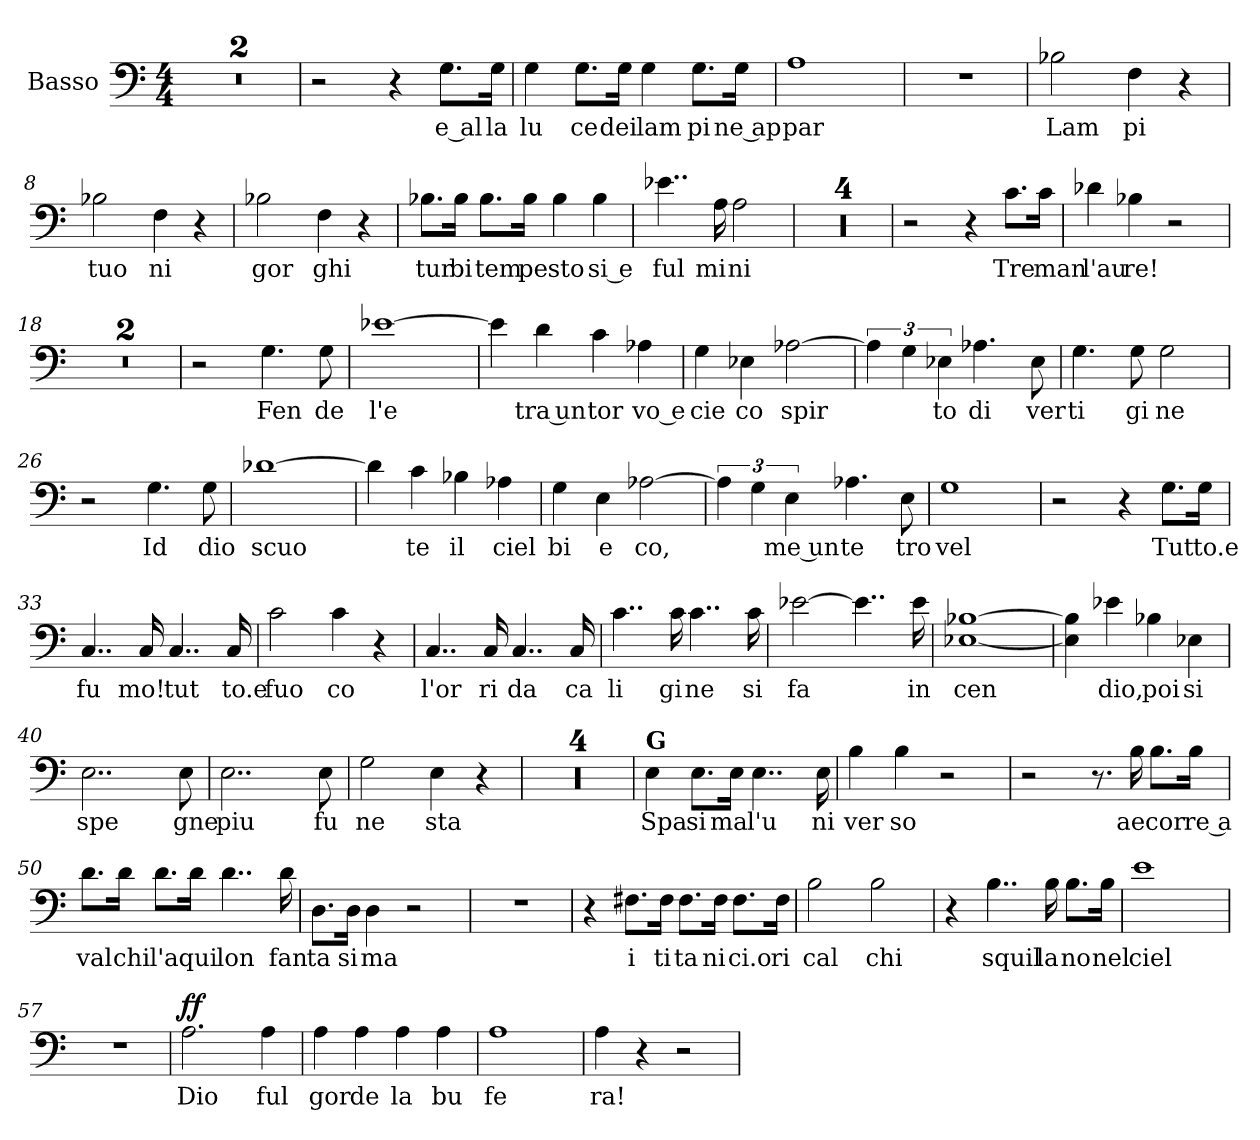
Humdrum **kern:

**kern	**text	**dynam
*part1	*part1	*part1
*staff1	*staff1	*staff1
*I"Basso	*	*
*I'Basso	*	*
*clefF4	*	*
*k[]	*	*
*M4/4	*	*
=1	=1	=1
1r	.	.
=2	=2	=2
1r	.	.
!!LO:LB:g=z
=3	=3	=3
2r	.	.
4r	.	.
!	!LO:LY:b	!
8.G\L	e al	.
!	!LO:LY:b	!
16G\Jk	la	.
=4	=4	=4
!	!LO:LY:b	!
4G\	lu	.
!	!LO:LY:b	!
8.G\L	ce	.
!	!LO:LY:b	!
16G\Jk	dei	.
!	!LO:LY:b	!
4G\	lam	.
!	!LO:LY:b	!
8.G\L	pi	.
!	!LO:LY:b	!
16G\Jk	ne ap	.
=5	=5	=5
!	!LO:LY:b	!
1A	par	.
!!LO:LB:g=z
=6	=6	=6
1r	.	.
=7	=7	=7
!	!LO:LY:b	!
2B-X\	Lam	.
!	!LO:LY:b	!
4F\	pi	.
4r	.	.
=8	=8	=8
!	!LO:LY:b	!
2B-X\	tuo	.
!	!LO:LY:b	!
4F\	ni	.
4r	.	.
=9	=9	=9
!	!LO:LY:b	!
2B-X\	gor	.
!	!LO:LY:b	!
4F\	ghi	.
4r	.	.
=10	=10	=10
!	!LO:LY:b	!
8.B-X\L	tur	.
!	!LO:LY:b	!
16B-\Jk	bi	.
!	!LO:LY:b	!
8.B-\L	tem	.
!	!LO:LY:b	!
16B-\Jk	pe	.
!	!LO:LY:b	!
4B-\	sto	.
!	!LO:LY:b	!
4B-\	si e	.
=11	=11	=11
!	!LO:LY:b	!
4..e-X\	ful	.
!	!LO:LY:b	!
16A\	mi	.
!	!LO:LY:b	!
2A\	ni	.
=12	=12	=12
1r	.	.
!!LO:PB:g=z
=13	=13	=13
1r	.	.
=14	=14	=14
1r	.	.
=15	=15	=15
1r	.	.
=16	=16	=16
2r	.	.
4r	.	.
!	!LO:LY:b	!
8.c\L	Tre	.
!	!LO:LY:b	!
16c\Jk	man	.
!!LO:LB:g=z
=17	=17	=17
!	!LO:LY:b	!
4d-X\	l'au	.
!	!LO:LY:b	!
4B-X\	re!	.
2r	.	.
=18	=18	=18
1r	.	.
=19	=19	=19
1r	.	.
=20	=20	=20
2r	.	.
!	!LO:LY:b	!
4.G\	Fen	.
!	!LO:LY:b	!
8G\	de	.
!!LO:LB:g=z
=21	=21	=21
!	!LO:LY:b	!
[1e-X	l'e	.
=22	=22	=22
4e-\]	.	.
!	!LO:LY:b	!
4d\	tra un	.
!	!LO:LY:b	!
4c\	tor	.
!	!LO:LY:b	!
4A-X\	vo e	.
=23	=23	=23
!	!LO:LY:b	!
4G\	cie	.
!	!LO:LY:b	!
4E-X\	co	.
!	!LO:LY:b	!
[2A-X\	spir	.
=24	=24	=24
6A-\]	.	.
6G\	.	.
!	!LO:LY:b	!
6E-X\	to	.
!	!LO:LY:b	!
4.A-X\	di	.
!	!LO:LY:b	!
8E-\	ver	.
=25	=25	=25
!	!LO:LY:b	!
4.G\	ti	.
!	!LO:LY:b	!
8G\	gi	.
!	!LO:LY:b	!
2G\	ne	.
=26	=26	=26
2r	.	.
!	!LO:LY:b	!
4.G\	Id	.
!	!LO:LY:b	!
8G\	dio	.
=27	=27	=27
!	!LO:LY:b	!
[1d-X	scuo	.
!!LO:PB:g=z
=28	=28	=28
4d-\]	.	.
!	!LO:LY:b	!
4c\	te	.
!	!LO:LY:b	!
4B-X\	il	.
!	!LO:LY:b	!
4A-X\	ciel	.
=29	=29	=29
!	!LO:LY:b	!
4G\	bi	.
!	!LO:LY:b	!
4E\	e	.
!	!LO:LY:b	!
[2A-X\	co,	.
=30	=30	=30
6A-\]	.	.
6G\	.	.
!	!LO:LY:b	!
6E\	me un	.
!	!LO:LY:b	!
4.A-X\	te	.
!	!LO:LY:b	!
8E\	tro	.
=31	=31	=31
!	!LO:LY:b	!
1G	vel	.
!!LO:LB:g=z
=32	=32	=32
2r	.	.
4r	.	.
!	!LO:LY:b	!
8.G\L	Tut	.
!	!LO:LY:b	!
16G\Jk	to.e	.
=33	=33	=33
!	!LO:LY:b	!
4..C/	fu	.
!	!LO:LY:b	!
16C/	mo!	.
!	!LO:LY:b	!
4..C/	tut	.
!	!LO:LY:b	!
16C/	to.e	.
=34	=34	=34
!	!LO:LY:b	!
2c\	fuo	.
!	!LO:LY:b	!
4c\	co	.
4r	.	.
!!LO:LB:g=z
=35	=35	=35
!	!LO:LY:b	!
4..C/	l'or	.
!	!LO:LY:b	!
16C/	ri	.
!	!LO:LY:b	!
4..C/	da	.
!	!LO:LY:b	!
16C/	ca	.
=36	=36	=36
!	!LO:LY:b	!
4..c\	li	.
!	!LO:LY:b	!
16c\	gi	.
!	!LO:LY:b	!
4..c\	ne	.
!	!LO:LY:b	!
16c\	si	.
=37	=37	=37
!	!LO:LY:b	!
[2e-X\	fa	.
4..e-\]	.	.
!	!LO:LY:b	!
16e-\	in	.
=38	=38	=38
!	!LO:LY:b	!
[1E-X [1B-X	cen	.
=39	=39	=39
4E-\] 4B-\]	.	.
!	!LO:LY:b	!
4e-X\	dio,	.
!	!LO:LY:b	!
4B-X\	poi	.
!	!LO:LY:b	!
4E-X\	si	.
=40	=40	=40
!	!LO:LY:b	!
2..E\	spe	.
!	!LO:LY:b	!
8E\	gne	.
!!LO:PB:g=z
=41	=41	=41
!	!LO:LY:b	!
2..E\	piu	.
!	!LO:LY:b	!
8E\	fu	.
=42	=42	=42
!	!LO:LY:b	!
2G\	ne	.
!	!LO:LY:b	!
4E\	sta	.
4r	.	.
=43	=43	=43
1r	.	.
=44	=44	=44
1r	.	.
=45	=45	=45
1r	.	.
=46	=46	=46
1r	.	.
=47	=47	=47
!LO:TX:a:B:t=G	!	!
!	!LO:LY:b	!
4E\	Spa	.
!	!LO:LY:b	!
8.E\L	si	.
!	!LO:LY:b	!
16E\Jk	ma	.
!	!LO:LY:b	!
4..E\	l'u	.
!	!LO:LY:b	!
16E\	ni	.
=48	=48	=48
!	!LO:LY:b	!
4B\	ver	.
!	!LO:LY:b	!
4B\	so	.
2r	.	.
!!LO:LB:g=z
=49	=49	=49
2r	.	.
8.r	.	.
!	!LO:LY:b	!
16B\	ae	.
!	!LO:LY:b	!
8.B\L	cor	.
!	!LO:LY:b	!
16B\Jk	re a	.
=50	=50	=50
!	!LO:LY:b	!
8.d\L	val	.
!	!LO:LY:b	!
16d\Jk	chi	.
!	!LO:LY:b	!
8.d\L	l'a	.
!	!LO:LY:b	!
16d\Jk	qui	.
!	!LO:LY:b	!
4..d\	lon	.
!	!LO:LY:b	!
16d\	fan	.
=51	=51	=51
!	!LO:LY:b	!
8.D\L	ta	.
!	!LO:LY:b	!
16D\Jk	si	.
!	!LO:LY:b	!
4D\	ma	.
2r	.	.
=52	=52	=52
1r	.	.
!!LO:LB:g=z
=53	=53	=53
4r	.	.
!	!LO:LY:b	!
8.F#X\L	i	.
!	!LO:LY:b	!
16F#\Jk	ti	.
!	!LO:LY:b	!
8.F#\L	ta	.
!	!LO:LY:b	!
16F#\Jk	ni	.
!	!LO:LY:b	!
8.F#\L	ci.o	.
!	!LO:LY:b	!
16F#\Jk	ri	.
=54	=54	=54
!	!LO:LY:b	!
2B\	cal	.
!	!LO:LY:b	!
2B\	chi	.
=55	=55	=55
4r	.	.
!	!LO:LY:b	!
4..B\	squil	.
!	!LO:LY:b	!
16B\	la	.
!	!LO:LY:b	!
8.B\L	no	.
!	!LO:LY:b	!
16B\Jk	nel	.
=56	=56	=56
!	!LO:LY:b	!
1e	ciel	.
!!LO:PB:g=z
=57	=57	=57
1r	.	.
=58	=58	=58
!	!LO:LY:b	!LO:DY:a
2.A\	Dio	ff
!	!LO:LY:b	!
4A\	ful	.
=59	=59	=59
!	!LO:LY:b	!
4A\	gor	.
!	!LO:LY:b	!
4A\	de	.
!	!LO:LY:b	!
4A\	la	.
!	!LO:LY:b	!
4A\	bu	.
=60	=60	=60
!	!LO:LY:b	!
1A	fe	.
=61	=61	=61
!	!LO:LY:b	!
4A\	ra!	.
4r	.	.
2r	.	.
=	=	=
*-	*-	*-
